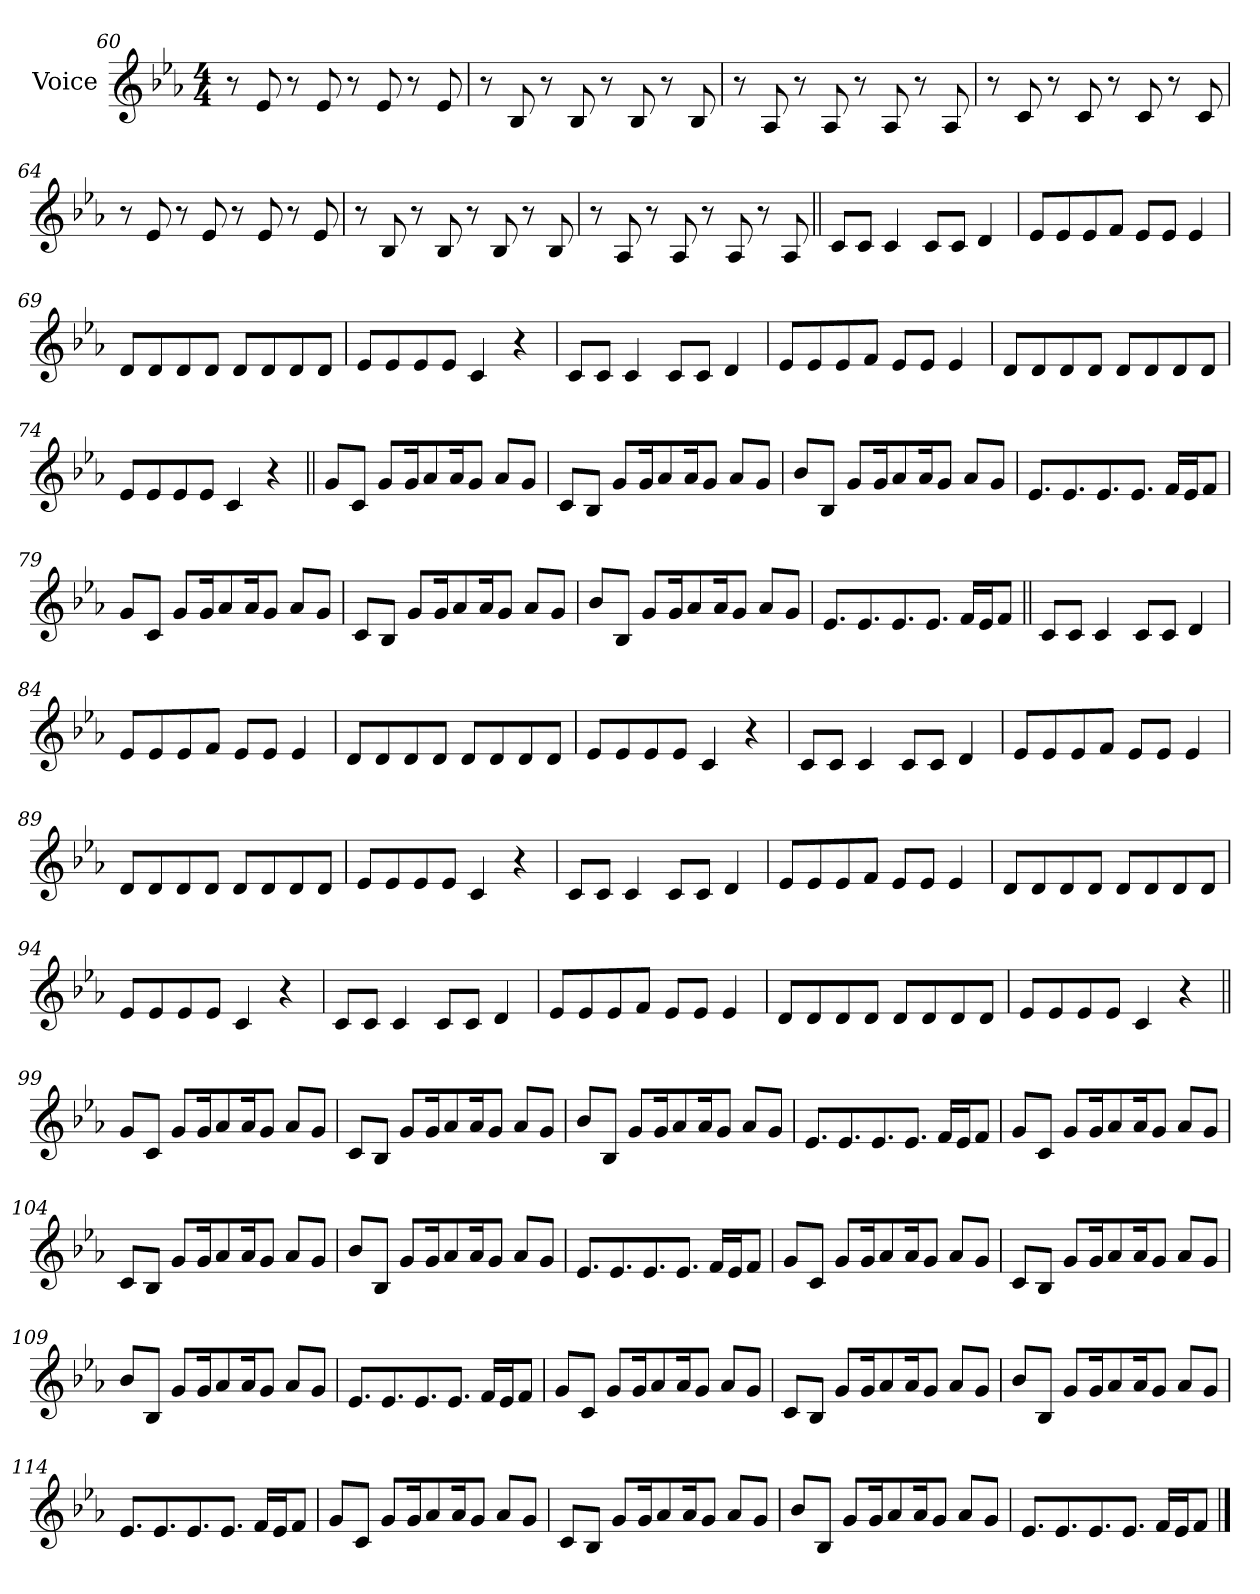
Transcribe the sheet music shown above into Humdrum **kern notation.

**kern
*part1
*staff1
*I"Voice
*I'Vc.
*clefG2
*k[b-e-a-]
*M4/4
=60
8r
8e-!
8r
8e-!
8r
8e-!
8r
8e-!
=61
8r
8B-!
8r
8B-!
8r
8B-!
8r
8B-!
=62
8r
8A-!
8r
8A-!
8r
8A-!
8r
8A-!
=63
8r
8c!
8r
8c!
8r
8c!
8r
8c!
=64
8r
8e-!
8r
8e-!
8r
8e-!
8r
8e-!
=65
8r
8B-!
8r
8B-!
8r
8B-!
8r
8B-!
=66
8r
8A-!
8r
8A-!
8r
8A-!
8r
8A-!
=67||
8cL
8cJ
4c
8cL
8cJ
4d
=68
8e-L
8e-
8e-
8fJ
8e-L
8e-J
4e-
=69
8dL
8d
8d
8dJ
8dL
8d
8d
8dJ
=70
8e-L
8e-
8e-
8e-J
4c
4r
=71
8cL
8cJ
4c
8cL
8cJ
4d
=72
8e-L
8e-
8e-
8fJ
8e-L
8e-J
4e-
=73
8dL
8d
8d
8dJ
8dL
8d
8d
8dJ
=74
8e-L
8e-
8e-
8e-J
4c
4r
=75||
8gL
8cJ
8gL
16gK
8a-
16a-K
8gJ
8a-L
8gJ
=76
8cL
8B-J
8gL
16gK
8a-
16a-K
8gJ
8a-L
8gJ
=77
8b-L
8B-J
8gL
16gK
8a-
16a-K
8gJ
8a-L
8gJ
=78
8.e-L
8.e-
8.e-
8.e-J
16fLL
16e-J
8fJ
=79
8gL
8cJ
8gL
16gK
8a-
16a-K
8gJ
8a-L
8gJ
=80
8cL
8B-J
8gL
16gK
8a-
16a-K
8gJ
8a-L
8gJ
=81
8b-L
8B-J
8gL
16gK
8a-
16a-K
8gJ
8a-L
8gJ
=82
8.e-L
8.e-
8.e-
8.e-J
16fLL
16e-J
8fJ
=83||
8cL
8cJ
4c
8cL
8cJ
4d
=84
8e-L
8e-
8e-
8fJ
8e-L
8e-J
4e-
=85
8dL
8d
8d
8dJ
8dL
8d
8d
8dJ
=86
8e-L
8e-
8e-
8e-J
4c
4r
=87
8cL
8cJ
4c
8cL
8cJ
4d
=88
8e-L
8e-
8e-
8fJ
8e-L
8e-J
4e-
=89
8dL
8d
8d
8dJ
8dL
8d
8d
8dJ
=90
8e-L
8e-
8e-
8e-J
4c
4r
=91
8cL
8cJ
4c
8cL
8cJ
4d
=92
8e-L
8e-
8e-
8fJ
8e-L
8e-J
4e-
=93
8dL
8d
8d
8dJ
8dL
8d
8d
8dJ
=94
8e-L
8e-
8e-
8e-J
4c
4r
=95
8cL
8cJ
4c
8cL
8cJ
4d
=96
8e-L
8e-
8e-
8fJ
8e-L
8e-J
4e-
=97
8dL
8d
8d
8dJ
8dL
8d
8d
8dJ
=98
8e-L
8e-
8e-
8e-J
4c
4r
=99||
8gL
8cJ
8gL
16gK
8a-
16a-K
8gJ
8a-L
8gJ
=100
8cL
8B-J
8gL
16gK
8a-
16a-K
8gJ
8a-L
8gJ
=101
8b-L
8B-J
8gL
16gK
8a-
16a-K
8gJ
8a-L
8gJ
=102
8.e-L
8.e-
8.e-
8.e-J
16fLL
16e-J
8fJ
=103
8gL
8cJ
8gL
16gK
8a-
16a-K
8gJ
8a-L
8gJ
=104
8cL
8B-J
8gL
16gK
8a-
16a-K
8gJ
8a-L
8gJ
=105
8b-L
8B-J
8gL
16gK
8a-
16a-K
8gJ
8a-L
8gJ
=106
8.e-L
8.e-
8.e-
8.e-J
16fLL
16e-J
8fJ
=107
8gL
8cJ
8gL
16gK
8a-
16a-K
8gJ
8a-L
8gJ
=108
8cL
8B-J
8gL
16gK
8a-
16a-K
8gJ
8a-L
8gJ
=109
8b-L
8B-J
8gL
16gK
8a-
16a-K
8gJ
8a-L
8gJ
=110
8.e-L
8.e-
8.e-
8.e-J
16fLL
16e-J
8fJ
=111
8gL
8cJ
8gL
16gK
8a-
16a-K
8gJ
8a-L
8gJ
=112
8cL
8B-J
8gL
16gK
8a-
16a-K
8gJ
8a-L
8gJ
=113
8b-L
8B-J
8gL
16gK
8a-
16a-K
8gJ
8a-L
8gJ
=114
8.e-L
8.e-
8.e-
8.e-J
16fLL
16e-J
8fJ
=115
8gL
8cJ
8gL
16gK
8a-
16a-K
8gJ
8a-L
8gJ
=116
8cL
8B-J
8gL
16gK
8a-
16a-K
8gJ
8a-L
8gJ
=117
8b-L
8B-J
8gL
16gK
8a-
16a-K
8gJ
8a-L
8gJ
=118
8.e-L
8.e-
8.e-
8.e-J
16fLL
16e-J
8fJ
==
*-
